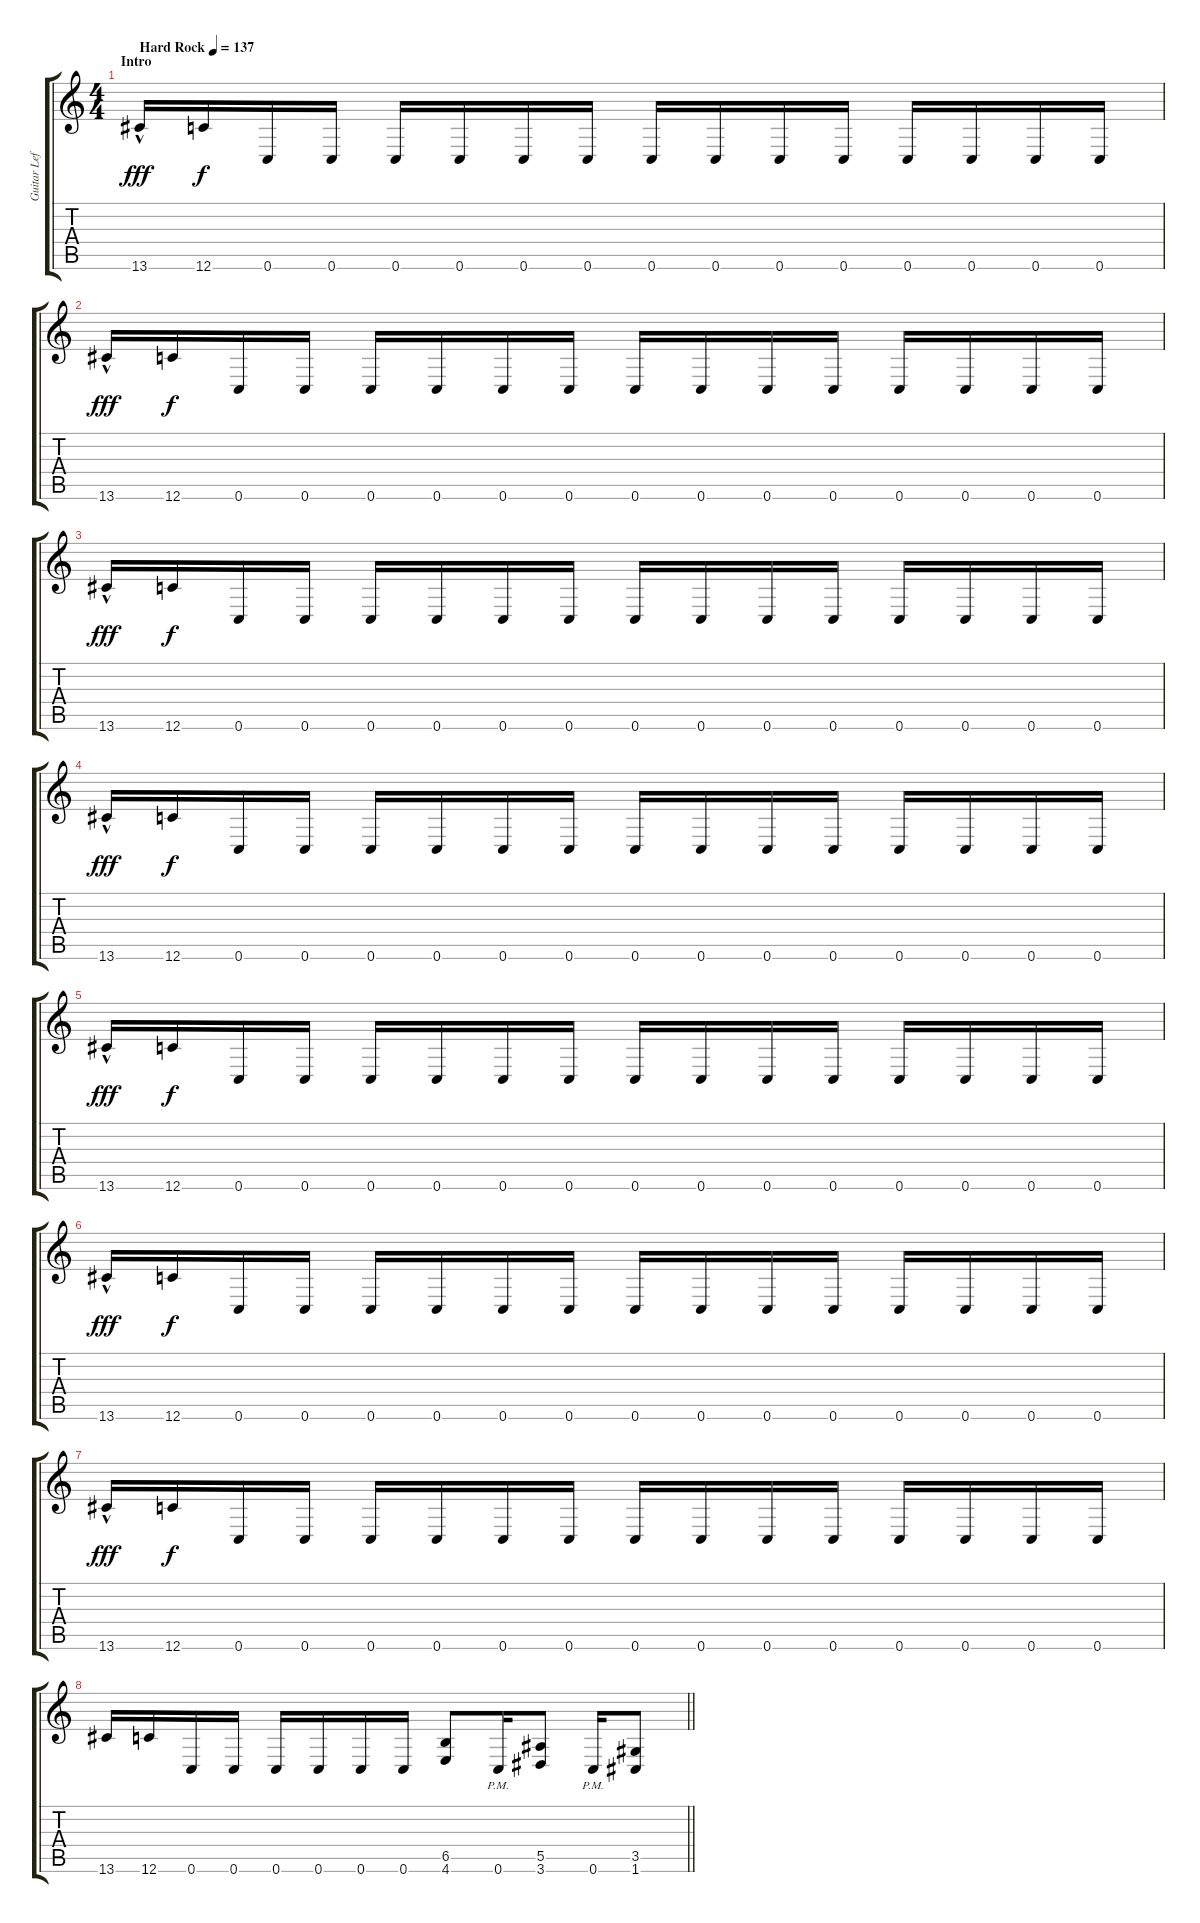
\track ("Guitar Left" "Guitar Lef") {instrument distortionguitar}
\staff {score tabs}
\tuning (C4 G3 Eb3 Bb2 F2 C2) {hide}
\ts (4 4)
\section ("" "Intro")
\tempo (137 "Hard Rock")
\clef g2
\ks c
13.6{hac}.16{dy fff instrument distortionguitar} 12.6.16{dy f} 0.6.16 0.6.16 0.6.16 0.6.16 0.6.16 0.6.16 0.6.16 0.6.16 0.6.16 0.6.16 0.6.16 0.6.16 0.6.16 0.6.16 |
13.6{hac}.16{dy fff} 12.6.16{dy f} 0.6.16 0.6.16 0.6.16 0.6.16 0.6.16 0.6.16 0.6.16 0.6.16 0.6.16 0.6.16 0.6.16 0.6.16 0.6.16 0.6.16 |
13.6{hac}.16{dy fff} 12.6.16{dy f} 0.6.16 0.6.16 0.6.16 0.6.16 0.6.16 0.6.16 0.6.16 0.6.16 0.6.16 0.6.16 0.6.16 0.6.16 0.6.16 0.6.16 |
13.6{hac}.16{dy fff} 12.6.16{dy f} 0.6.16 0.6.16 0.6.16 0.6.16 0.6.16 0.6.16 0.6.16 0.6.16 0.6.16 0.6.16 0.6.16 0.6.16 0.6.16 0.6.16 |
13.6{hac}.16{dy fff} 12.6.16{dy f} 0.6.16 0.6.16 0.6.16 0.6.16 0.6.16 0.6.16 0.6.16 0.6.16 0.6.16 0.6.16 0.6.16 0.6.16 0.6.16 0.6.16 |
13.6{hac}.16{dy fff} 12.6.16{dy f} 0.6.16 0.6.16 0.6.16 0.6.16 0.6.16 0.6.16 0.6.16 0.6.16 0.6.16 0.6.16 0.6.16 0.6.16 0.6.16 0.6.16 |
13.6{hac}.16{dy fff} 12.6.16{dy f} 0.6.16 0.6.16 0.6.16 0.6.16 0.6.16 0.6.16 0.6.16 0.6.16 0.6.16 0.6.16 0.6.16 0.6.16 0.6.16 0.6.16 |
\barLineRight lightlight
13.6.16 12.6.16 0.6.16 0.6.16 0.6.16 0.6.16 0.6.16 0.6.16 (6.5 4.6).8 0.6{pm}.16 (5.5 3.6).8 0.6{pm}.16 (3.5 1.6).8
